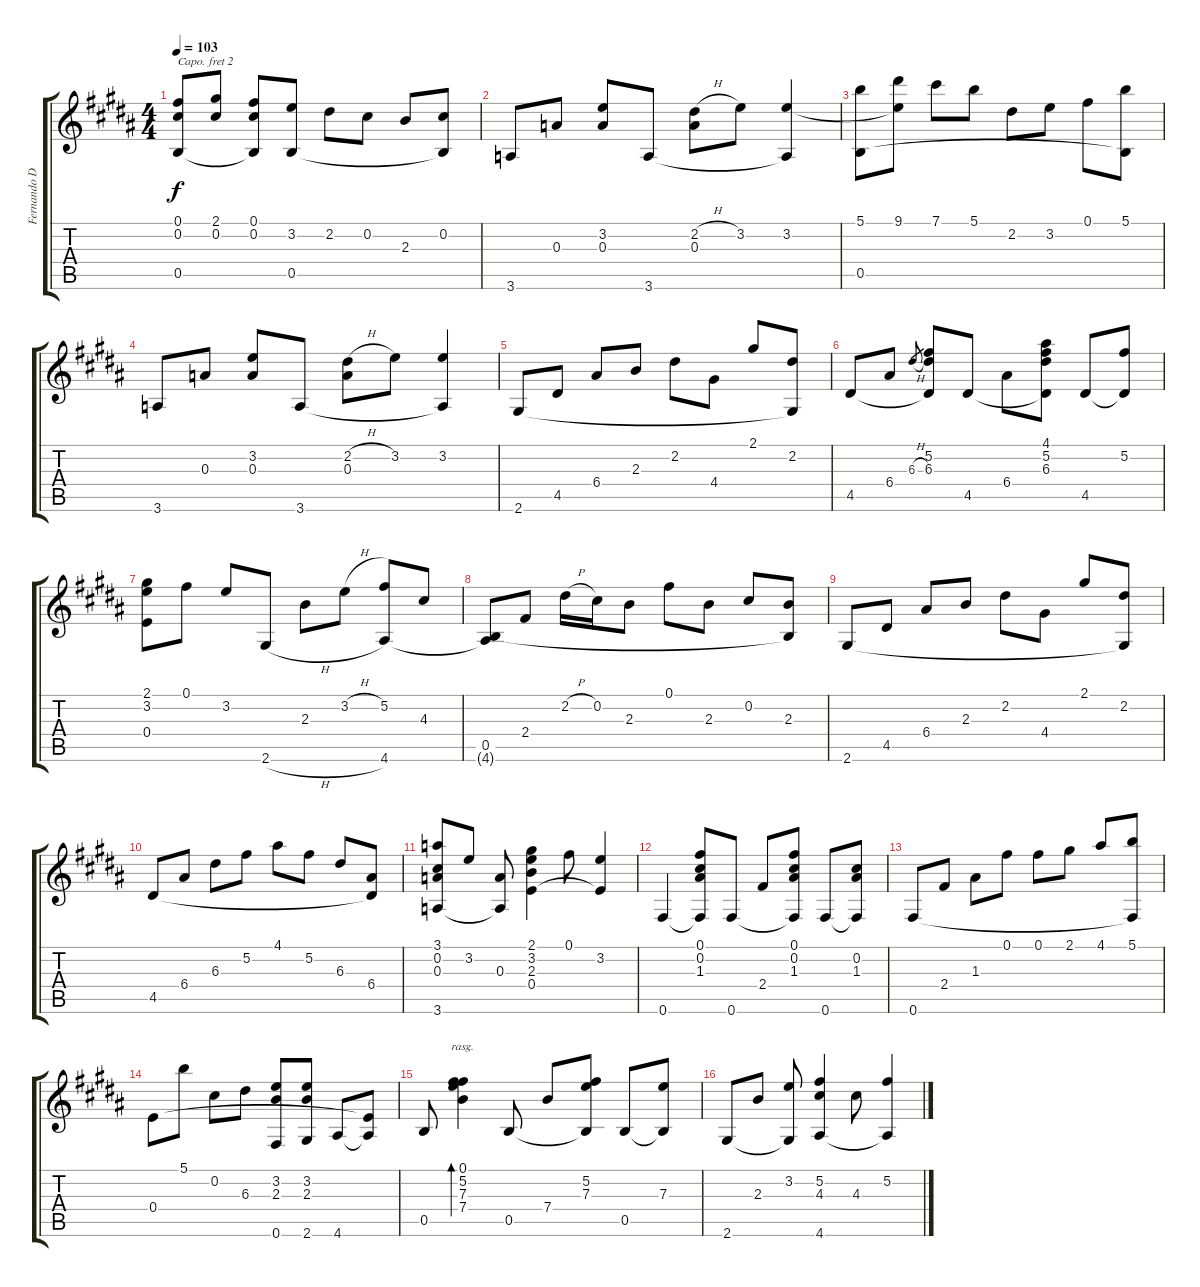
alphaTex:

\track ("Fernando Delgadillo" "Fernando D") {instrument electricguitarjazz}
\staff {score tabs}
\capo 2
\tuning (E4 B3 G3 D3 A2 E2) {hide}
\ts (4 4)
\tempo 103
\clef g2
\ks b
(0.1 0.2 0.5).8{dy f} (2.1 0.2).8 (0.1 0.2 0.5{t}).8 (3.2 0.5).8 2.2.8 0.2.8 2.3.8 (0.2 0.5{t}).8 |
3.6.8 0.3.8 (3.2 0.3).8 3.6.8 (2.2{h} 0.3).8 3.2.8 (3.2 3.6{t}).4 |
(5.1 0.5).8 (9.1 3.2{t}).8 7.1.8 5.1.8 2.2.8 3.2.8 0.1.8 (5.1 0.5{t}).8 |
3.6.8 0.3.8 (3.2 0.3).8 3.6.8 (2.2{h} 0.3).8 3.2.8 (3.2 3.6{t}).4 |
2.6.8 4.5.8 6.4.8 2.3.8 2.2.8 4.4.8 2.1.8 (2.2 2.6{t}).8 |
4.5.8 6.4.8 6.3{h}.8{gr} (5.2 6.3 4.5{t}).8 4.5.8 6.4.8 (4.1 5.2 6.3 4.5{t}).8 4.5.8 (5.2 4.5{t}).8 |
(2.1 3.2 0.4).8 0.1.8 3.2.8 2.6{h}.8 2.3.8 3.2{h}.8 (5.2 4.6).8 4.3.8 |
(0.5 4.6{t}).8 2.4.8 2.2{h}.16 0.2.16 2.3.8 0.1.8 2.3.8 0.2.8 (2.3 0.5{t}).8 |
2.6.8 4.5.8 6.4.8 2.3.8 2.2.8 4.4.8 2.1.8 (2.2 2.6{t}).8 |
4.5.8 6.4.8 6.3.8 5.2.8 4.1.8 5.2.8 6.3.8 (6.4 4.5{t}).8 |
(3.1 0.2 0.3 3.6).8 3.2.8 (0.3 3.6{t}).8 (2.1 3.2 2.3 0.4).4 0.1.8 (3.2 0.4{t}).4 |
0.6.4 (0.1 0.2 1.3 0.6{t}).8 0.6.8 2.4.8 (0.1 0.2 1.3 0.6{t}).8 0.6.8 (0.2 1.3 0.6{t}).8 |
0.6.8 2.4.8 1.3.8 0.1.8 0.1.8 2.1.8 4.1.8 (5.1 0.6{t}).8 |
0.4.8 5.1.8 0.2.8 6.3.8 (3.2 2.3 0.6).8 (3.2 2.3 2.6).8 4.6.8 (0.4{t} 4.6{t}).8 |
0.5.8 (0.1 5.2 7.3 7.4).4{bd 480 rasg ii} 0.5.8 7.4.8 (5.2 7.3 0.5{t}).8 0.5.8 (7.3 0.5{t}).8 |
2.6.8 2.3.8 (3.2 2.6{t}).8 (5.2 4.3 4.6).4 4.3.8 (5.2 4.6{t}).4
